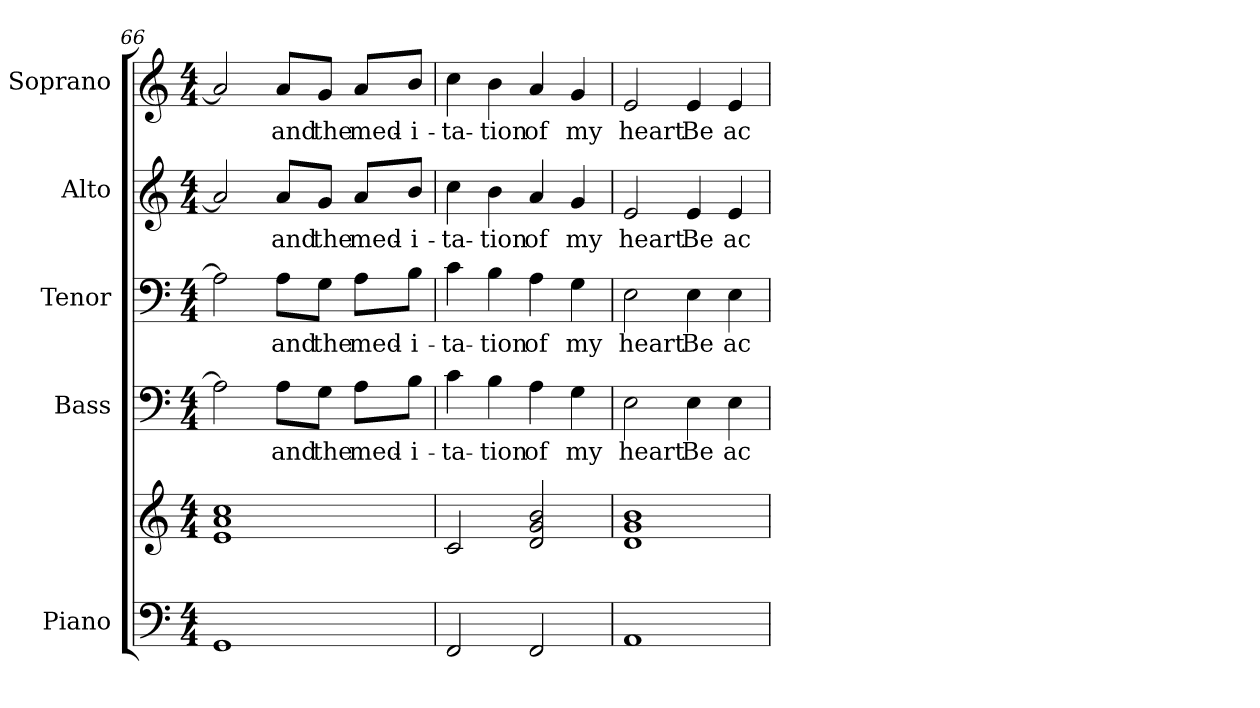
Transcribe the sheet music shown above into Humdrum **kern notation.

**kern	**kern	**kern	**text	**kern	**text	**kern	**text	**kern	**text
*part5	*part5	*part4	*part4	*part3	*part3	*part2	*part2	*part1	*part1
*staff6	*staff5	*staff4	*staff4	*staff3	*staff3	*staff2	*staff2	*staff1	*staff1
*I"Piano	*	*I"Bass	*	*I"Tenor	*	*I"Alto	*	*I"Soprano	*
*I'Pno.	*	*I'B.	*	*I'T.	*	*I'A.	*	*I'S.	*
!!LO:PB:g=z
*clefF4	*clefG2	*clefF4	*	*clefF4	*	*clefG2	*	*clefG2	*
*k[]	*k[]	*k[]	*	*k[]	*	*k[]	*	*k[]	*
*C:	*C:	*C:	*	*C:	*	*C:	*	*C:	*
*M4/4	*M4/4	*M4/4	*	*M4/4	*	*M4/4	*	*M4/4	*
=66	=66	=66	=66	=66	=66	=66	=66	=66	=66
1GGi	1ei 1ai 1cci	2Ai\]	.	2Ai\]	.	2ai/]	.	2ai/]	.
!	!	!	!LO:LY:b:color=#000000	!	!	!	!	!	!
!	!	!	!	!	!LO:LY:b:color=#000000	!	!	!	!
!	!	!	!	!	!	!	!LO:LY:b:color=#000000	!	!
!	!	!	!	!	!	!	!	!	!LO:LY:b:color=#000000
.	.	8Ai\L	and	8Ai\L	and	8ai/L	and	8ai/L	and
!	!	!	!LO:LY:b:color=#000000	!	!	!	!	!	!
!	!	!	!	!	!LO:LY:b:color=#000000	!	!	!	!
!	!	!	!	!	!	!	!LO:LY:b:color=#000000	!	!
!	!	!	!	!	!	!	!	!	!LO:LY:b:color=#000000
.	.	8Gi\J	the	8Gi\J	the	8gi/J	the	8gi/J	the
!	!	!	!LO:LY:b:color=#000000	!	!	!	!	!	!
!	!	!	!	!	!LO:LY:b:color=#000000	!	!	!	!
!	!	!	!	!	!	!	!LO:LY:b:color=#000000	!	!
!	!	!	!	!	!	!	!	!	!LO:LY:b:color=#000000
.	.	8Ai\L	med-	8Ai\L	med-	8ai/L	med-	8ai/L	med-
!	!	!	!LO:LY:b:color=#000000	!	!	!	!	!	!
!	!	!	!	!	!LO:LY:b:color=#000000	!	!	!	!
!	!	!	!	!	!	!	!LO:LY:b:color=#000000	!	!
!	!	!	!	!	!	!	!	!	!LO:LY:b:color=#000000
.	.	8Bi\J	-i-	8Bi\J	-i-	8bi/J	-i-	8bi/J	-i-
=67	=67	=67	=67	=67	=67	=67	=67	=67	=67
!	!	!	!LO:LY:b:color=#000000	!	!	!	!	!	!
!	!	!	!	!	!LO:LY:b:color=#000000	!	!	!	!
!	!	!	!	!	!	!	!LO:LY:b:color=#000000	!	!
!	!	!	!	!	!	!	!	!	!LO:LY:b:color=#000000
2FFi/	2ci/	4ci\	-ta-	4ci\	-ta-	4cci\	-ta-	4cci\	-ta-
!	!	!	!LO:LY:b:color=#000000	!	!	!	!	!	!
!	!	!	!	!	!LO:LY:b:color=#000000	!	!	!	!
!	!	!	!	!	!	!	!LO:LY:b:color=#000000	!	!
!	!	!	!	!	!	!	!	!	!LO:LY:b:color=#000000
.	.	4Bi\	-tion	4Bi\	-tion	4bi\	-tion	4bi\	-tion
!	!	!	!LO:LY:b:color=#000000	!	!	!	!	!	!
!	!	!	!	!	!LO:LY:b:color=#000000	!	!	!	!
!	!	!	!	!	!	!	!LO:LY:b:color=#000000	!	!
!	!	!	!	!	!	!	!	!	!LO:LY:b:color=#000000
2FFi/	2di/ 2gi 2bi	4Ai\	of	4Ai\	of	4ai/	of	4ai/	of
!	!	!	!LO:LY:b:color=#000000	!	!	!	!	!	!
!	!	!	!	!	!LO:LY:b:color=#000000	!	!	!	!
!	!	!	!	!	!	!	!LO:LY:b:color=#000000	!	!
!	!	!	!	!	!	!	!	!	!LO:LY:b:color=#000000
.	.	4Gi\	my	4Gi\	my	4gi/	my	4gi/	my
!!LO:PB:g=z
=68	=68	=68	=68	=68	=68	=68	=68	=68	=68
!	!	!	!LO:LY:b:color=#000000	!	!	!	!	!	!
!	!	!	!	!	!LO:LY:b:color=#000000	!	!	!	!
!	!	!	!	!	!	!	!LO:LY:b:color=#000000	!	!
!	!	!	!	!	!	!	!	!	!LO:LY:b:color=#000000
1AAi	1di 1gi 1bi	2Ei\	heart	2Ei\	heart	2ei/	heart	2ei/	heart
!	!	!	!LO:LY:b:color=#000000	!	!	!	!	!	!
!	!	!	!	!	!LO:LY:b:color=#000000	!	!	!	!
!	!	!	!	!	!	!	!LO:LY:b:color=#000000	!	!
!	!	!	!	!	!	!	!	!	!LO:LY:b:color=#000000
.	.	4Ei\	Be	4Ei\	Be	4ei/	Be	4ei/	Be
!	!	!	!LO:LY:b:color=#000000	!	!	!	!	!	!
!	!	!	!	!	!LO:LY:b:color=#000000	!	!	!	!
!	!	!	!	!	!	!	!LO:LY:b:color=#000000	!	!
!	!	!	!	!	!	!	!	!	!LO:LY:b:color=#000000
.	.	4Ei\	ac-	4Ei\	ac-	4ei/	ac-	4ei/	ac-
=	=	=	=	=	=	=	=	=	=
*-	*-	*-	*-	*-	*-	*-	*-	*-	*-
